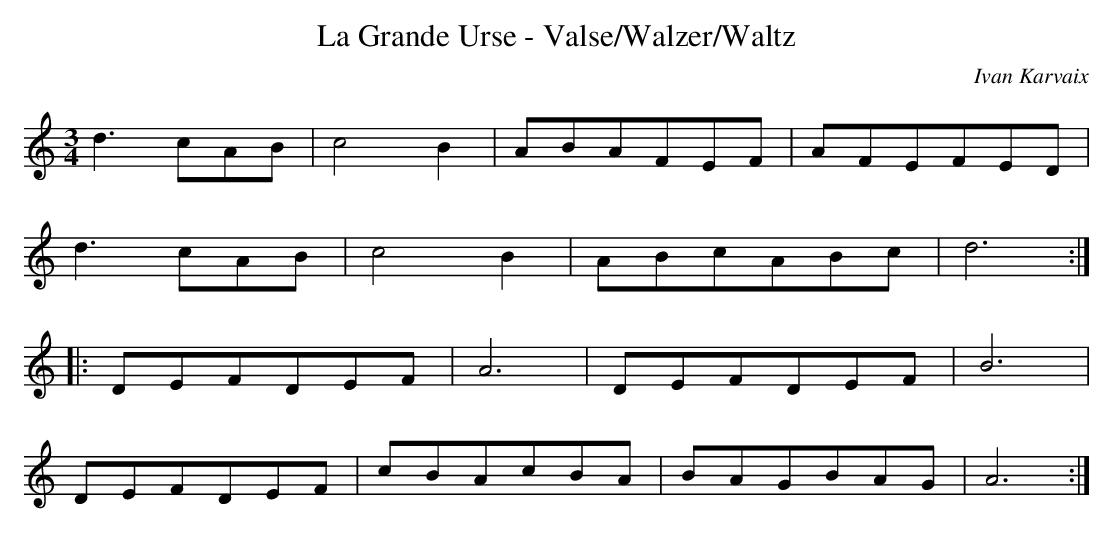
X:1
T:La Grande Urse - Valse/Walzer/Waltz
C:Ivan Karvaix
M:3/4
L:1/4
K:Ddorian
d>cA/B/|c2B|A/B/A/F/E/F/|A/F/E/F/E/D/|
d>cA/B/|c2B|A/B/c/A/B/c/|d3:|
|:D/E/F/D/E/F/|A3|D/E/F/D/E/F/|B3|
D/E/F/D/E/F/|c/B/A/c/B/A/|B/A/G/B/A/G/|A3:|
